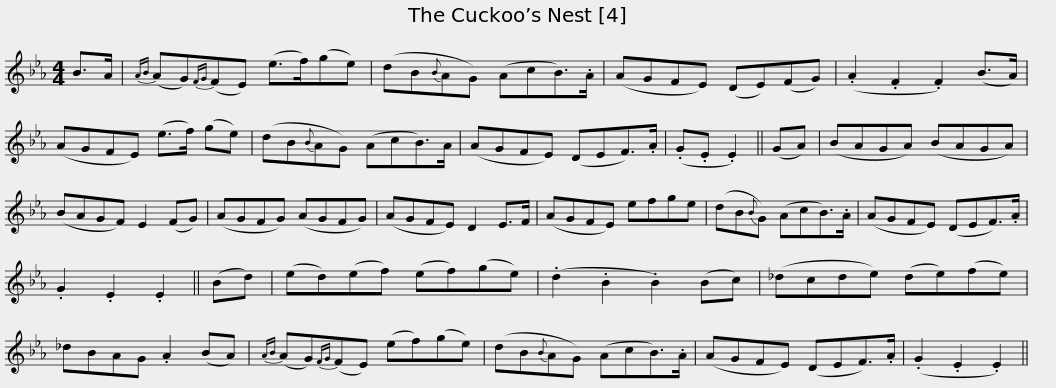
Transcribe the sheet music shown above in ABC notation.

X:1
L:1/8
M:4/4
I:linebreak $
K:Eb
V:1 treble
V:1
 B>A |{AB} (AG){FG}(FE) (e>f)(ge) | (dB{B}AG) (AcB>).A | (AGFE) (DE)(FG) | (.A2 .F2 .F2) (B>A) |$ %5
 (AGFE) (e>f) (ge) | (dB{B}AG) (AcB>)A | (AGFE) (DEF>).A | (.G.E .E2) || (GA) | %10
 (BAGA) (BAGA) |$ (BAGF) E2 (FG) | (AGFG) (AGFG) | (AGFE) D2 E>F | (AGFE) efge | %15
 (dB{B}G) (AcB>).A |$ (AGFE) (DEF>).A | .G2 .E2 .E2 || (Bd) | (ed)(ef) (ef)(ge) | %20
 (.d2 .B2 .B2) (Bc) | (_dcde) (de)(fe) | _dBAG .A2 (BA) |${AB} (AG){FG}(FE) (ef)(ge) | (dB{B}AG) (AcB>).A | %25
 (AGFE) (DEF>).A | (.G2 .E2 .E2) || %27
